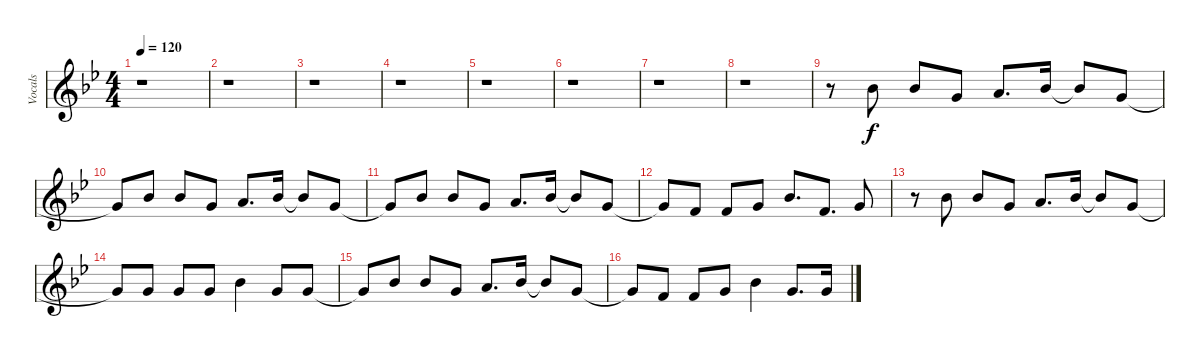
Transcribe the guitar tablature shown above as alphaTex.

\track ("Vocals" "Vocals") {instrument synthbrass1}
\staff {score}
\tuning (E4 B3 G3 D3 A2 E2) {hide}
\ts (4 4)
\tempo 120
\clef g2
\ks gminor
r.1{dy f} |
r.1 |
r.1 |
r.1 |
r.1 |
r.1 |
r.1 |
r.1 |
r.8 6.1.8 6.1.8 3.1.8 5.1.8{d} 6.1.16 6.1{t}.8 3.1.8 |
3.1{t}.8 6.1.8 6.1.8 3.1.8 5.1.8{d} 6.1.16 6.1{t}.8 3.1.8 |
3.1{t}.8 6.1.8 6.1.8 3.1.8 5.1.8{d} 6.1.16 6.1{t}.8 3.1.8 |
3.1{t}.8 1.1.8 1.1.8 3.1.8 6.1.8{d} 1.1.8{d} 3.1.8 |
r.8 6.1.8 6.1.8 3.1.8 5.1.8{d} 6.1.16 6.1{t}.8 3.1.8 |
3.1{t}.8 3.1.8 3.1.8 3.1.8 6.1.4 3.1.8 3.1.8 |
3.1{t}.8 6.1.8 6.1.8 3.1.8 5.1.8{d} 6.1.16 6.1{t}.8 3.1.8 |
3.1{t}.8 1.1.8 1.1.8 3.1.8 6.1.4 3.1.8{d} 3.1.16
